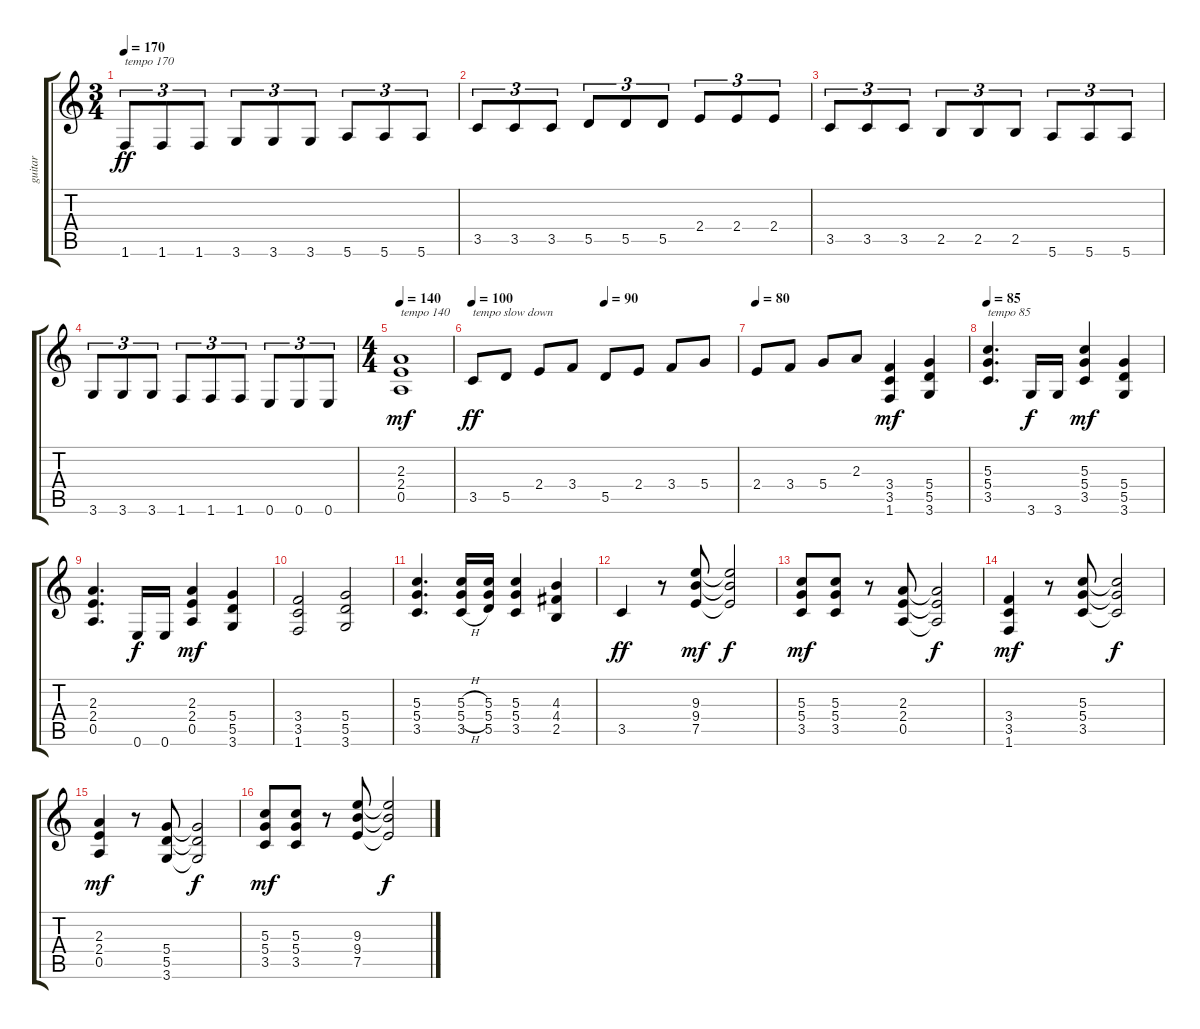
\track ("guitar" "guitar") {instrument overdrivenguitar}
\staff {score tabs}
\tuning (E4 B3 G3 D3 A2 E2) {hide}
\ts (3 4)
\tempo 170
\clef g2
\ks c
1.6.8{tu (3 2) txt "tempo 170" dy ff} 1.6.8{tu (3 2)} 1.6.8{tu (3 2)} 3.6.8{tu (3 2)} 3.6.8{tu (3 2)} 3.6.8{tu (3 2)} 5.6.8{tu (3 2)} 5.6.8{tu (3 2)} 5.6.8{tu (3 2)} |
3.5.8{tu (3 2)} 3.5.8{tu (3 2)} 3.5.8{tu (3 2)} 5.5.8{tu (3 2)} 5.5.8{tu (3 2)} 5.5.8{tu (3 2)} 2.4.8{tu (3 2)} 2.4.8{tu (3 2)} 2.4.8{tu (3 2)} |
3.5.8{tu (3 2)} 3.5.8{tu (3 2)} 3.5.8{tu (3 2)} 2.5.8{tu (3 2)} 2.5.8{tu (3 2)} 2.5.8{tu (3 2)} 5.6.8{tu (3 2)} 5.6.8{tu (3 2)} 5.6.8{tu (3 2)} |
3.6.8{tu (3 2)} 3.6.8{tu (3 2)} 3.6.8{tu (3 2)} 1.6.8{tu (3 2)} 1.6.8{tu (3 2)} 1.6.8{tu (3 2)} 0.6.8{tu (3 2)} 0.6.8{tu (3 2)} 0.6.8{tu (3 2)} |
\ts (4 4)
\tempo 140
(2.3 2.4 0.5).1{txt "tempo 140" dy mf} |
\tempo 100
\tempo (90 0.5)
3.5.8{txt "tempo slow down" dy ff} 5.5.8 2.4.8 3.4.8 5.5.8 2.4.8 3.4.8 5.4.8 |
\tempo 80
2.4.8 3.4.8 5.4.8 2.3.8 (3.4 3.5 1.6).4{dy mf} (5.4 5.5 3.6).4 |
\tempo 85
(5.3 5.4 3.5).4{d txt "tempo 85"} 3.6.16{dy f} 3.6.16 (5.3 5.4 3.5).4{dy mf} (5.4 5.5 3.6).4 |
(2.3 2.4 0.5).4{d} 0.6.16{dy f} 0.6.16 (2.3 2.4 0.5).4{dy mf} (5.4 5.5 3.6).4 |
(3.4 3.5 1.6).2 (5.4 5.5 3.6).2 |
(5.3 5.4 3.5).4{d} (5.3{h} 5.4{h} 3.5{h}).16 (5.3 5.4 5.5).16 (5.3 5.4 3.5).4 (4.3 4.4 2.5).4 |
3.5.4{dy ff} r.8 (9.3 9.4 7.5).8{dy mf} (9.3{t} 9.4{t} 7.5{t}).2{dy f} |
(5.3 5.4 3.5).8{dy mf} (5.3 5.4 3.5).8 r.8 (2.3 2.4 0.5).8 (2.3{t} 2.4{t} 0.5{t}).2{dy f} |
(3.4 3.5 1.6).4{dy mf} r.8 (5.3 5.4 3.5).8 (5.3{t} 5.4{t} 3.5{t}).2{dy f} |
(2.3 2.4 0.5).4{dy mf} r.8 (5.4 5.5 3.6).8 (5.4{t} 5.5{t} 3.6{t}).2{dy f} |
(5.3 5.4 3.5).8{dy mf} (5.3 5.4 3.5).8 r.8 (9.3 9.4 7.5).8 (9.3{t} 9.4{t} 7.5{t}).2{dy f}
